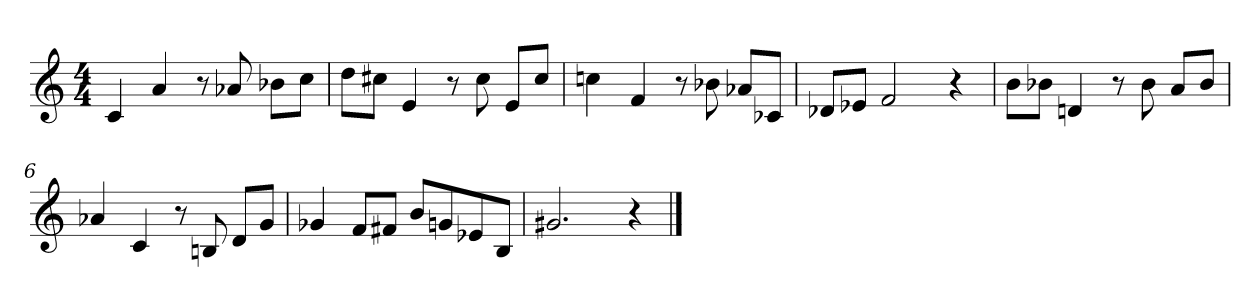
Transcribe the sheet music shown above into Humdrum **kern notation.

**kern
*part1
*staff1
*clefG2
*k[]
*C:
*M4/4
=1
4c/
4a/
8r
8a-X/
8b-X\L
8cc\J
=2
8dd\L
8cc#X\J
4e/
8r
8cc#\
8e/L
8cc#/J
=3
4ccn\
4f/
8r
8b-X\
8a-X/L
8c-X/J
=4
8d-X/L
8e-X/J
2f/
4r
=5
8b\L
8b-X\J
4dn/
8r
8b-\
8a/L
8b-/J
=6
4a-X/
4c/
8r
8Bn/
8d/L
8g/J
=7
4g-X/
8f/L
8f#X/J
8b/L
8gn/
8e-X/
8B/J
=8
2.g#X/
4r
==
*-
